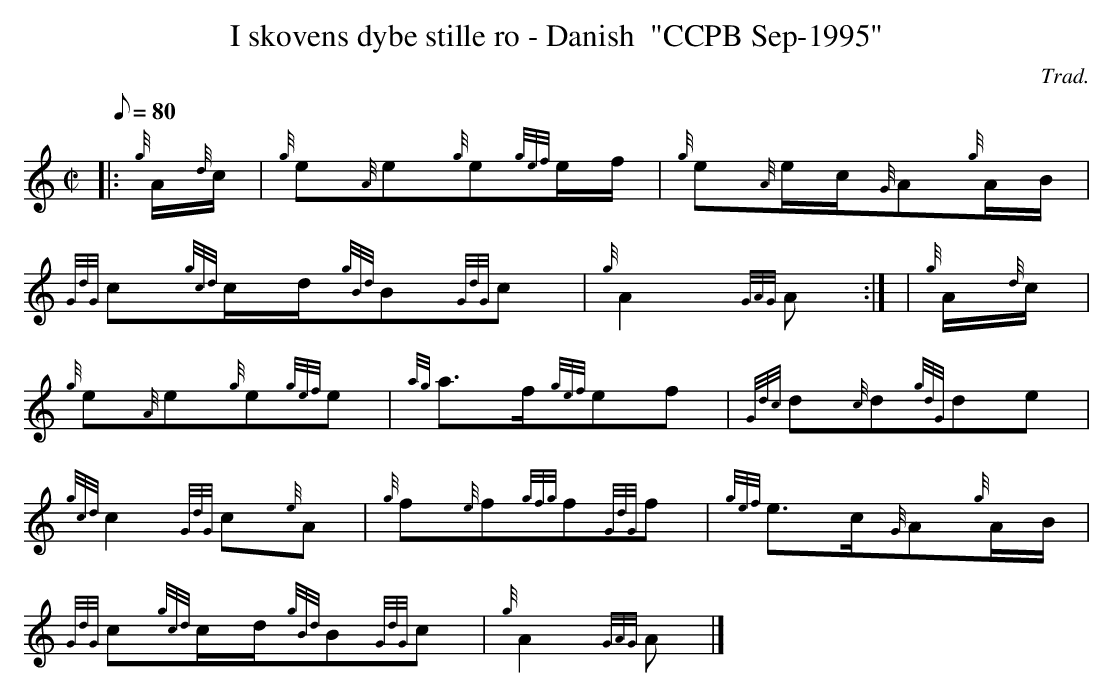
X:1
T:I skovens dybe stille ro - Danish  "CCPB Sep-1995"
M:C|
L:1/8
Q:80
C:Trad.
K:HP
|: {g}A/2{d}c/2 | \
{g}e{A}e{g}e{gef}e/2f/2 | \
{g}e{A}e/2c/2{G}A{g}A/2B/2 |
{GdG}c{gcd}c/2d/2{gBd}B{GdG}c | \
{g}A2{GAG}A:| [ | \
{g}A/2{d}c/2 |
{g}e{A}e{g}e{gef}e | \
{ag}a3/2f/2{gef}ef | \
{Gdc}d{c}d{gdG}de |
{gcd}c2{GdG}c{e}A | \
{g}f{e}f{gfg}f{GdG}f | \
{gef}e3/2c/2{G}A{g}A/2B/2 |
{GdG}c{gcd}c/2d/2{gBd}B{GdG}c | \
{g}A2{GAG}A|]
